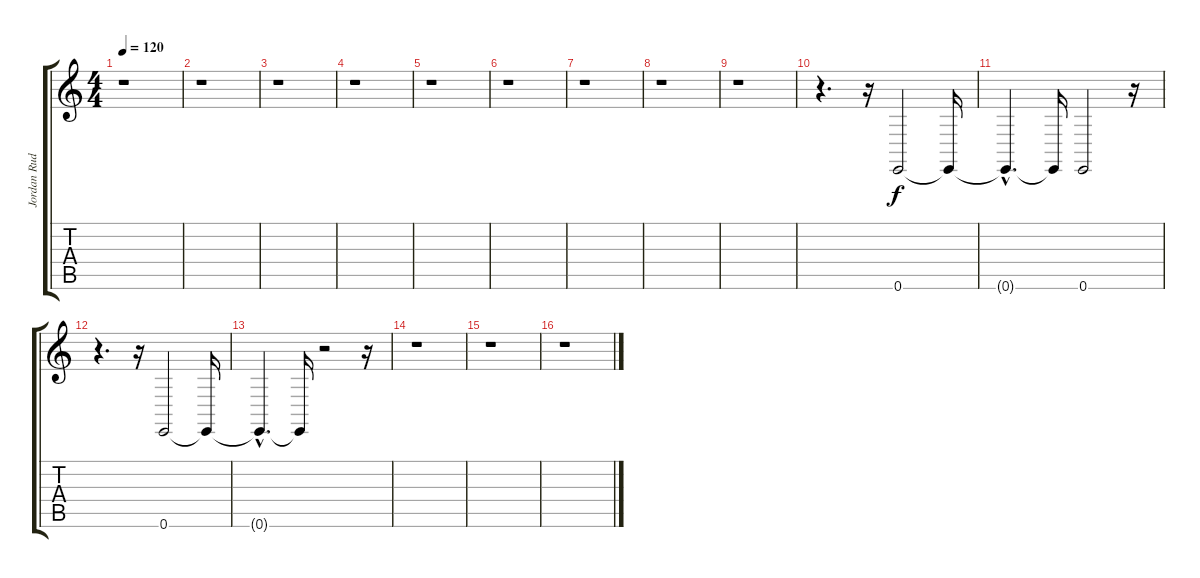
\track ("Jordan Rudess - Synthé 4" "Jordan Rud") {instrument stringensemble2}
\staff {score tabs}
\tuning (E4 B3 G3 D3 A2 E2) {hide}
\ts (4 4)
\tempo 120
\clef g2
\ks c
r.1{dy f} |
r.1 |
r.1 |
r.1 |
r.1 |
r.1 |
r.1 |
r.1 |
r.1 |
r.4{d} r.16 0.6.2{volume 8} 0.6{t}.16 |
0.6{hac t}.4{d} 0.6{t}.16 0.6.2 r.16 |
r.4{d} r.16 0.6.2 0.6{t}.16 |
0.6{hac t}.4{d} 0.6{t}.16 r.2 r.16 |
r.1 |
r.1 |
r.1
